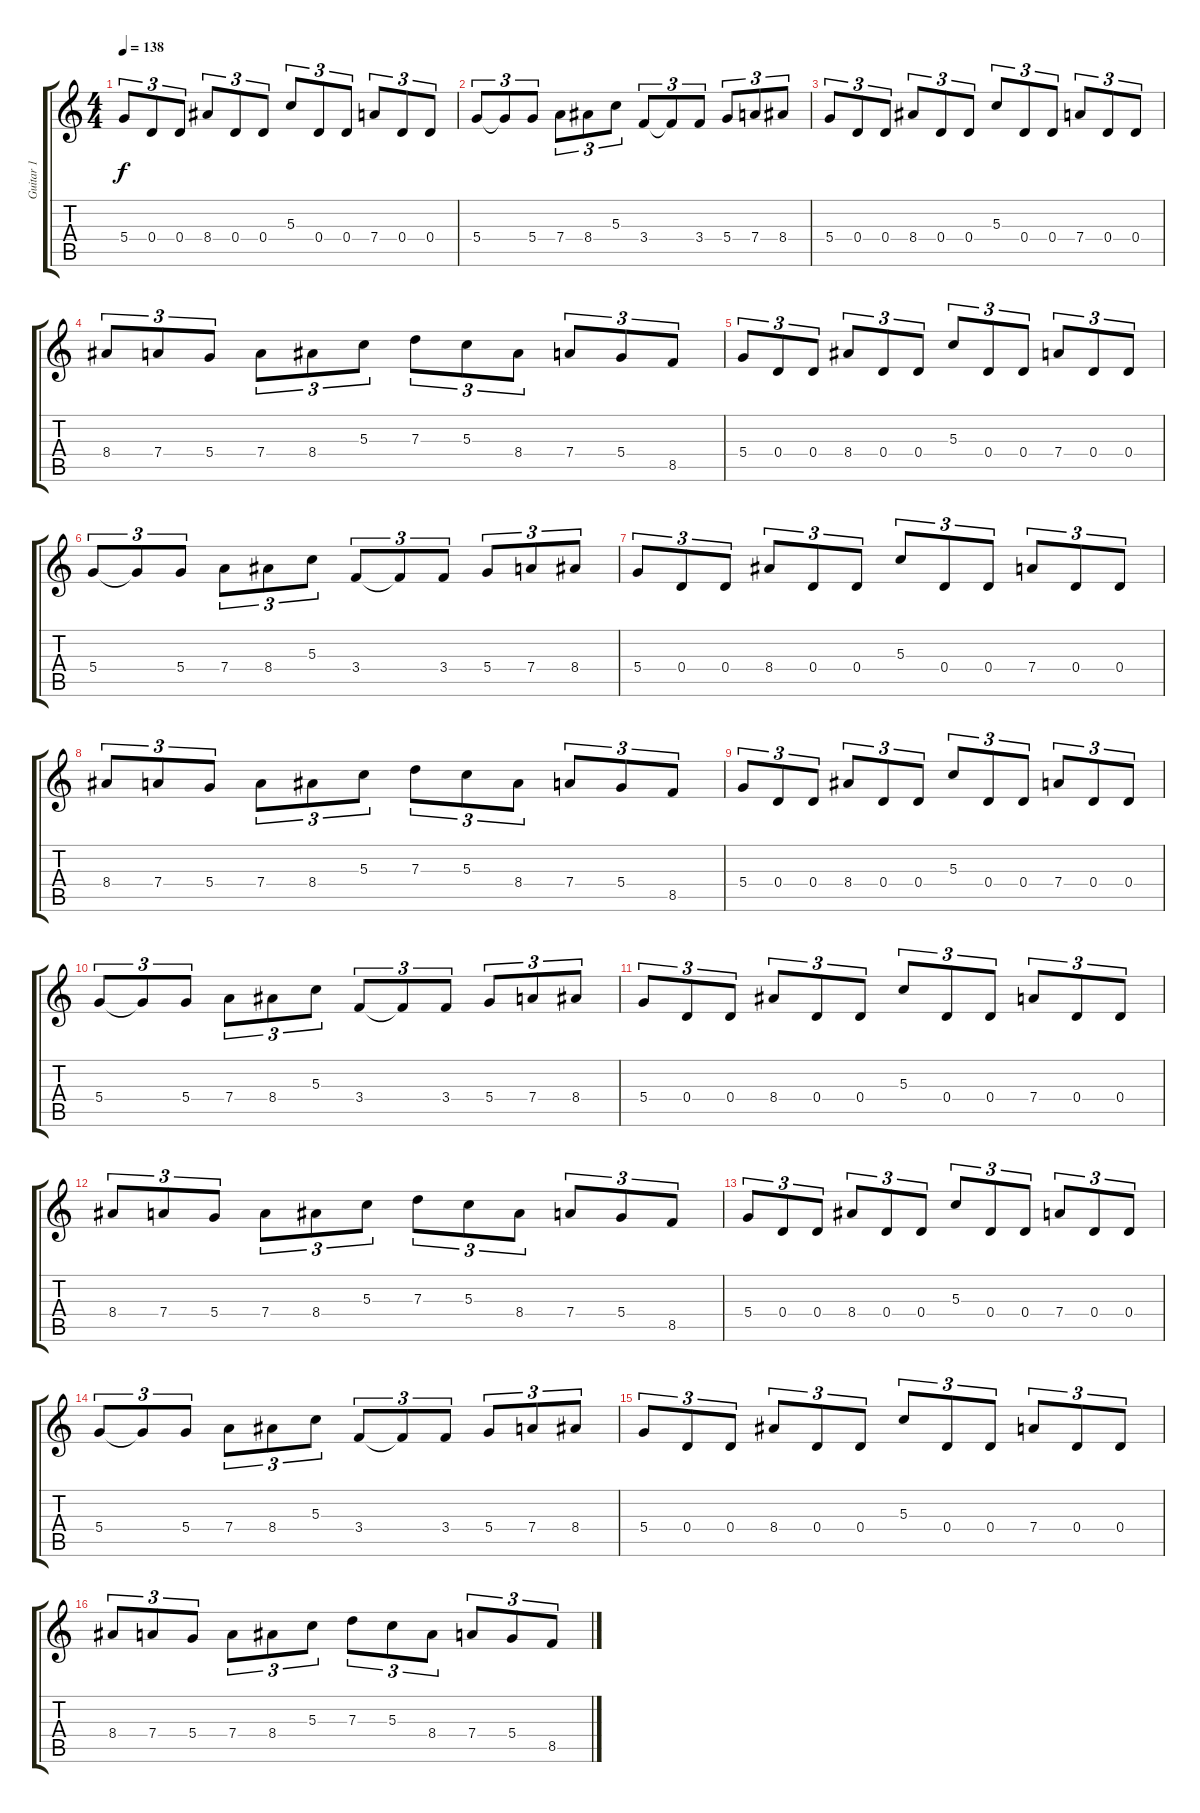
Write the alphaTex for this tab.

\track ("Guitar 1" "Guitar 1") {instrument distortionguitar}
\staff {score tabs}
\tuning (E4 B3 G3 D3 A2 E2) {hide}
\ts (4 4)
\tempo 138
\clef g2
\ks c
5.4.8{tu (3 2) dy f} 0.4.8{tu (3 2)} 0.4.8{tu (3 2)} 8.4.8{tu (3 2)} 0.4.8{tu (3 2)} 0.4.8{tu (3 2)} 5.3.8{tu (3 2)} 0.4.8{tu (3 2)} 0.4.8{tu (3 2)} 7.4.8{tu (3 2)} 0.4.8{tu (3 2)} 0.4.8{tu (3 2)} |
5.4.8{tu (3 2)} 5.4{t}.8{tu (3 2)} 5.4.8{tu (3 2)} 7.4.8{tu (3 2)} 8.4.8{tu (3 2)} 5.3.8{tu (3 2)} 3.4.8{tu (3 2)} 3.4{t}.8{tu (3 2)} 3.4.8{tu (3 2)} 5.4.8{tu (3 2)} 7.4.8{tu (3 2)} 8.4.8{tu (3 2)} |
5.4.8{tu (3 2)} 0.4.8{tu (3 2)} 0.4.8{tu (3 2)} 8.4.8{tu (3 2)} 0.4.8{tu (3 2)} 0.4.8{tu (3 2)} 5.3.8{tu (3 2)} 0.4.8{tu (3 2)} 0.4.8{tu (3 2)} 7.4.8{tu (3 2)} 0.4.8{tu (3 2)} 0.4.8{tu (3 2)} |
8.4.8{tu (3 2)} 7.4.8{tu (3 2)} 5.4.8{tu (3 2)} 7.4.8{tu (3 2)} 8.4.8{tu (3 2)} 5.3.8{tu (3 2)} 7.3.8{tu (3 2)} 5.3.8{tu (3 2)} 8.4.8{tu (3 2)} 7.4.8{tu (3 2)} 5.4.8{tu (3 2)} 8.5.8{tu (3 2)} |
5.4.8{tu (3 2)} 0.4.8{tu (3 2)} 0.4.8{tu (3 2)} 8.4.8{tu (3 2)} 0.4.8{tu (3 2)} 0.4.8{tu (3 2)} 5.3.8{tu (3 2)} 0.4.8{tu (3 2)} 0.4.8{tu (3 2)} 7.4.8{tu (3 2)} 0.4.8{tu (3 2)} 0.4.8{tu (3 2)} |
5.4.8{tu (3 2)} 5.4{t}.8{tu (3 2)} 5.4.8{tu (3 2)} 7.4.8{tu (3 2)} 8.4.8{tu (3 2)} 5.3.8{tu (3 2)} 3.4.8{tu (3 2)} 3.4{t}.8{tu (3 2)} 3.4.8{tu (3 2)} 5.4.8{tu (3 2)} 7.4.8{tu (3 2)} 8.4.8{tu (3 2)} |
5.4.8{tu (3 2)} 0.4.8{tu (3 2)} 0.4.8{tu (3 2)} 8.4.8{tu (3 2)} 0.4.8{tu (3 2)} 0.4.8{tu (3 2)} 5.3.8{tu (3 2)} 0.4.8{tu (3 2)} 0.4.8{tu (3 2)} 7.4.8{tu (3 2)} 0.4.8{tu (3 2)} 0.4.8{tu (3 2)} |
8.4.8{tu (3 2)} 7.4.8{tu (3 2)} 5.4.8{tu (3 2)} 7.4.8{tu (3 2)} 8.4.8{tu (3 2)} 5.3.8{tu (3 2)} 7.3.8{tu (3 2)} 5.3.8{tu (3 2)} 8.4.8{tu (3 2)} 7.4.8{tu (3 2)} 5.4.8{tu (3 2)} 8.5.8{tu (3 2)} |
5.4.8{tu (3 2)} 0.4.8{tu (3 2)} 0.4.8{tu (3 2)} 8.4.8{tu (3 2)} 0.4.8{tu (3 2)} 0.4.8{tu (3 2)} 5.3.8{tu (3 2)} 0.4.8{tu (3 2)} 0.4.8{tu (3 2)} 7.4.8{tu (3 2)} 0.4.8{tu (3 2)} 0.4.8{tu (3 2)} |
5.4.8{tu (3 2)} 5.4{t}.8{tu (3 2)} 5.4.8{tu (3 2)} 7.4.8{tu (3 2)} 8.4.8{tu (3 2)} 5.3.8{tu (3 2)} 3.4.8{tu (3 2)} 3.4{t}.8{tu (3 2)} 3.4.8{tu (3 2)} 5.4.8{tu (3 2)} 7.4.8{tu (3 2)} 8.4.8{tu (3 2)} |
5.4.8{tu (3 2)} 0.4.8{tu (3 2)} 0.4.8{tu (3 2)} 8.4.8{tu (3 2)} 0.4.8{tu (3 2)} 0.4.8{tu (3 2)} 5.3.8{tu (3 2)} 0.4.8{tu (3 2)} 0.4.8{tu (3 2)} 7.4.8{tu (3 2)} 0.4.8{tu (3 2)} 0.4.8{tu (3 2)} |
8.4.8{tu (3 2)} 7.4.8{tu (3 2)} 5.4.8{tu (3 2)} 7.4.8{tu (3 2)} 8.4.8{tu (3 2)} 5.3.8{tu (3 2)} 7.3.8{tu (3 2)} 5.3.8{tu (3 2)} 8.4.8{tu (3 2)} 7.4.8{tu (3 2)} 5.4.8{tu (3 2)} 8.5.8{tu (3 2)} |
5.4.8{tu (3 2)} 0.4.8{tu (3 2)} 0.4.8{tu (3 2)} 8.4.8{tu (3 2)} 0.4.8{tu (3 2)} 0.4.8{tu (3 2)} 5.3.8{tu (3 2)} 0.4.8{tu (3 2)} 0.4.8{tu (3 2)} 7.4.8{tu (3 2)} 0.4.8{tu (3 2)} 0.4.8{tu (3 2)} |
5.4.8{tu (3 2)} 5.4{t}.8{tu (3 2)} 5.4.8{tu (3 2)} 7.4.8{tu (3 2)} 8.4.8{tu (3 2)} 5.3.8{tu (3 2)} 3.4.8{tu (3 2)} 3.4{t}.8{tu (3 2)} 3.4.8{tu (3 2)} 5.4.8{tu (3 2)} 7.4.8{tu (3 2)} 8.4.8{tu (3 2)} |
5.4.8{tu (3 2)} 0.4.8{tu (3 2)} 0.4.8{tu (3 2)} 8.4.8{tu (3 2)} 0.4.8{tu (3 2)} 0.4.8{tu (3 2)} 5.3.8{tu (3 2)} 0.4.8{tu (3 2)} 0.4.8{tu (3 2)} 7.4.8{tu (3 2)} 0.4.8{tu (3 2)} 0.4.8{tu (3 2)} |
8.4.8{tu (3 2)} 7.4.8{tu (3 2)} 5.4.8{tu (3 2)} 7.4.8{tu (3 2)} 8.4.8{tu (3 2)} 5.3.8{tu (3 2)} 7.3.8{tu (3 2)} 5.3.8{tu (3 2)} 8.4.8{tu (3 2)} 7.4.8{tu (3 2)} 5.4.8{tu (3 2)} 8.5.8{tu (3 2)}
